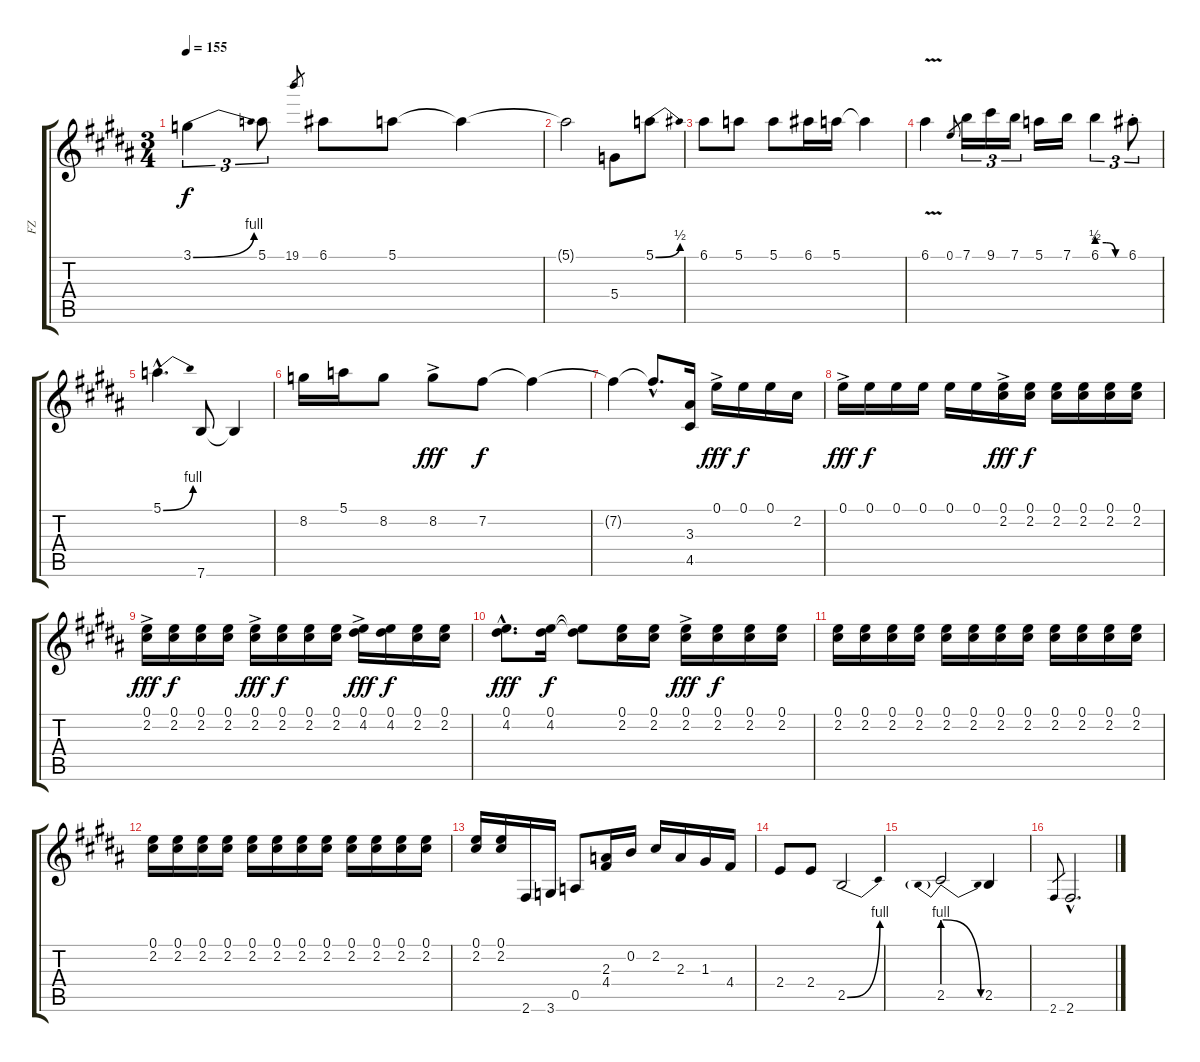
\track ("FZ" "FZ") {instrument overdrivenguitar}
\staff {score tabs}
\tuning (E4 B3 G3 D3 A2 E2) {hide}
\ts (3 4)
\tempo 155
\clef g2
\ks b
3.1{be (bend 0 0 60 4)}.4{tu (3 2) dy f} 5.1.8{tu (3 2)} 19.1.8{gr} 6.1.8 5.1.8 5.1{t}.4 |
5.1{t}.2 5.4.8 5.1{be (bend 0 0 60 2)}.8 |
6.1.8 5.1.8 5.1.8 6.1.16 5.1.16 5.1{t}.4 |
6.1{v}.4 0.1.8{gr} 7.1.16{tu (3 2)} 9.1.16{tu (3 2)} 7.1.16{tu (3 2)} 5.1.16 7.1.16 6.1{be (custom 0 2 20 2 40 0 60 0)}.4{tu (3 2)} 6.1{st}.8{tu (3 2)} |
5.1{be (bend 0 0 60 4) hac}.4{d} 7.6.8 7.6{t}.4 |
8.2.16 5.1.16 8.2.8 8.2{ac}.8{dy fff} 7.2.8{dy f} 7.2{t}.4 |
7.2{t}.4 7.2{hac t}.8{d} (3.3 4.5).16 0.1{ac}.16{dy fff} 0.1.16{dy f} 0.1.16 2.2.16 |
0.1{ac}.16{dy fff} 0.1.16{dy f} 0.1.16 0.1.16 0.1.16 0.1.16 (0.1{ac} 2.2{ac}).16{dy fff} (0.1 2.2).16{dy f} (0.1 2.2).16 (0.1 2.2).16 (0.1 2.2).16 (0.1 2.2).16 |
(0.1{ac} 2.2{ac}).16{dy fff} (0.1 2.2).16{dy f} (0.1 2.2).16 (0.1 2.2).16 (0.1{ac} 2.2{ac}).16{dy fff} (0.1 2.2).16{dy f} (0.1 2.2).16 (0.1 2.2).16 (0.1{ac} 4.2{ac}).16{dy fff} (0.1 4.2).16{dy f} (0.1 2.2).16 (0.1 2.2).16 |
(0.1{hac} 4.2{hac}).8{d dy fff} (0.1 4.2).16{dy f} (0.1{t} 4.2{t}).8 (0.1 2.2).16 (0.1 2.2).16 (0.1{ac} 2.2{ac}).16{dy fff} (0.1 2.2).16{dy f} (0.1 2.2).16 (0.1 2.2).16 |
(0.1 2.2).16 (0.1 2.2).16 (0.1 2.2).16 (0.1 2.2).16 (0.1 2.2).16 (0.1 2.2).16 (0.1 2.2).16 (0.1 2.2).16 (0.1 2.2).16 (0.1 2.2).16 (0.1 2.2).16 (0.1 2.2).16 |
(0.1 2.2).16 (0.1 2.2).16 (0.1 2.2).16 (0.1 2.2).16 (0.1 2.2).16 (0.1 2.2).16 (0.1 2.2).16 (0.1 2.2).16 (0.1 2.2).16 (0.1 2.2).16 (0.1 2.2).16 (0.1 2.2).16 |
(0.1 2.2).16 (0.1 2.2).16 2.6.16 3.6.16 0.5.8 (2.3 4.4).16 0.2.16 2.2.16 2.3.16 1.3.16 4.4.16 |
2.4.8 2.4.8 2.5{be (bend 0 0 60 4)}.2 |
2.5{be (prebendrelease 0 4 60 0)}.2 2.5.4 |
2.6.8{gr} 2.6{hac}.2{d}
